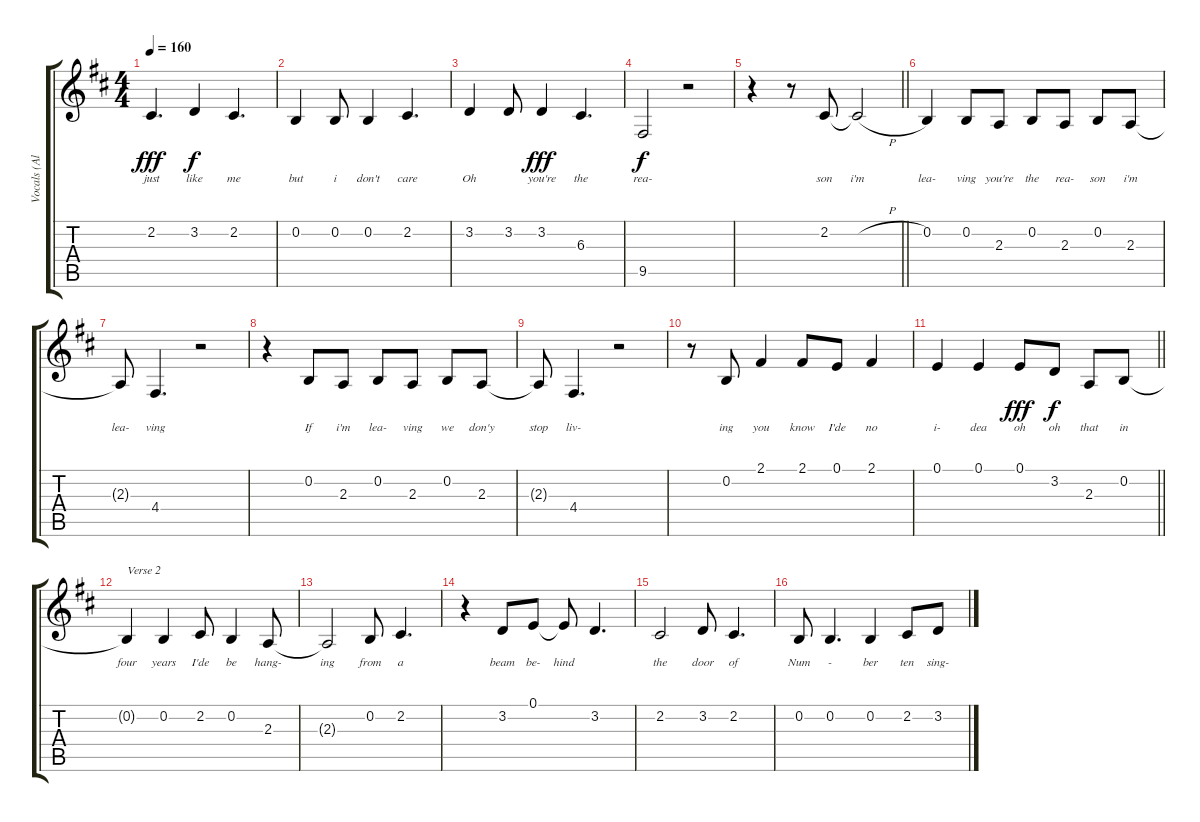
\track ("Vocals (Alex)" "Vocals (Al") {instrument sopranosax}
\staff {score tabs}
\tuning (E4 B3 G3 D3 A2 E2) {hide}
\ts (4 4)
\tempo 160
\clef g2
\ks d
2.2.4{d lyrics (0 "just") lyrics (1 "") lyrics (2 "") lyrics (3 "") lyrics (4 "") dy fff} 3.2.4{lyrics (0 "like") lyrics (1 "") lyrics (2 "") lyrics (3 "") lyrics (4 "") dy f} 2.2.4{d lyrics (0 "me") lyrics (1 "") lyrics (2 "") lyrics (3 "") lyrics (4 "")} |
0.2.4{lyrics (0 "but") lyrics (1 "") lyrics (2 "") lyrics (3 "") lyrics (4 "")} 0.2.8{lyrics (0 "i") lyrics (1 "") lyrics (2 "") lyrics (3 "") lyrics (4 "")} 0.2.4{lyrics (0 "don't") lyrics (1 "") lyrics (2 "") lyrics (3 "") lyrics (4 "")} 2.2.4{d lyrics (0 "care") lyrics (1 "") lyrics (2 "") lyrics (3 "") lyrics (4 "")} |
3.2.4{lyrics (0 "Oh") lyrics (1 "") lyrics (2 "") lyrics (3 "") lyrics (4 "")} 3.2.8{lyrics (0 "") lyrics (1 "") lyrics (2 "") lyrics (3 "") lyrics (4 "")} 3.2.4{lyrics (0 "you're") lyrics (1 "") lyrics (2 "") lyrics (3 "") lyrics (4 "") dy fff} 6.3.4{d lyrics (0 "the") lyrics (1 "") lyrics (2 "") lyrics (3 "") lyrics (4 "")} |
9.5.2{lyrics (0 "rea-") lyrics (1 "") lyrics (2 "") lyrics (3 "") lyrics (4 "") dy f} r.2 |
\barLineRight lightlight
r.4 r.8 2.2.8{lyrics (0 "son") lyrics (1 "") lyrics (2 "") lyrics (3 "") lyrics (4 "")} 2.2{h t}.2{lyrics (0 "i'm") lyrics (1 "") lyrics (2 "") lyrics (3 "") lyrics (4 "")} |
0.2.4{lyrics (0 "lea-") lyrics (1 "") lyrics (2 "") lyrics (3 "") lyrics (4 "")} 0.2.8{lyrics (0 "ving") lyrics (1 "") lyrics (2 "") lyrics (3 "") lyrics (4 "")} 2.3.8{lyrics (0 "you're") lyrics (1 "") lyrics (2 "") lyrics (3 "") lyrics (4 "")} 0.2.8{lyrics (0 "the") lyrics (1 "") lyrics (2 "") lyrics (3 "") lyrics (4 "")} 2.3.8{lyrics (0 "rea-") lyrics (1 "") lyrics (2 "") lyrics (3 "") lyrics (4 "")} 0.2.8{lyrics (0 "son") lyrics (1 "") lyrics (2 "") lyrics (3 "") lyrics (4 "")} 2.3.8{lyrics (0 "i'm") lyrics (1 "") lyrics (2 "") lyrics (3 "") lyrics (4 "")} |
2.3{t}.8{lyrics (0 "lea-") lyrics (1 "") lyrics (2 "") lyrics (3 "") lyrics (4 "")} 4.4.4{d lyrics (0 "ving") lyrics (1 "") lyrics (2 "") lyrics (3 "") lyrics (4 "")} r.2 |
r.4 0.2.8{lyrics (0 "If") lyrics (1 "") lyrics (2 "") lyrics (3 "") lyrics (4 "")} 2.3.8{lyrics (0 "i'm") lyrics (1 "") lyrics (2 "") lyrics (3 "") lyrics (4 "")} 0.2.8{lyrics (0 "lea-") lyrics (1 "") lyrics (2 "") lyrics (3 "") lyrics (4 "")} 2.3.8{lyrics (0 "ving") lyrics (1 "") lyrics (2 "") lyrics (3 "") lyrics (4 "")} 0.2.8{lyrics (0 "we") lyrics (1 "") lyrics (2 "") lyrics (3 "") lyrics (4 "")} 2.3.8{lyrics (0 "don'y") lyrics (1 "") lyrics (2 "") lyrics (3 "") lyrics (4 "")} |
2.3{t}.8{lyrics (0 "stop") lyrics (1 "") lyrics (2 "") lyrics (3 "") lyrics (4 "")} 4.4.4{d lyrics (0 "liv-") lyrics (1 "") lyrics (2 "") lyrics (3 "") lyrics (4 "")} r.2 |
r.8 0.2.8{lyrics (0 "ing") lyrics (1 "") lyrics (2 "") lyrics (3 "") lyrics (4 "")} 2.1.4{lyrics (0 "you") lyrics (1 "") lyrics (2 "") lyrics (3 "") lyrics (4 "")} 2.1.8{lyrics (0 "know") lyrics (1 "") lyrics (2 "") lyrics (3 "") lyrics (4 "")} 0.1.8{lyrics (0 "I'de") lyrics (1 "") lyrics (2 "") lyrics (3 "") lyrics (4 "")} 2.1.4{lyrics (0 "no") lyrics (1 "") lyrics (2 "") lyrics (3 "") lyrics (4 "")} |
\barLineRight lightlight
0.1.4{lyrics (0 "i-") lyrics (1 "") lyrics (2 "") lyrics (3 "") lyrics (4 "")} 0.1.4{lyrics (0 "dea") lyrics (1 "") lyrics (2 "") lyrics (3 "") lyrics (4 "")} 0.1.8{lyrics (0 "oh") lyrics (1 "") lyrics (2 "") lyrics (3 "") lyrics (4 "") dy fff} 3.2.8{lyrics (0 "oh") lyrics (1 "") lyrics (2 "") lyrics (3 "") lyrics (4 "") dy f} 2.3.8{lyrics (0 "that") lyrics (1 "") lyrics (2 "") lyrics (3 "") lyrics (4 "")} 0.2.8{lyrics (0 "in") lyrics (1 "") lyrics (2 "") lyrics (3 "") lyrics (4 "")} |
0.2{t}.4{txt "Verse 2" lyrics (0 "four") lyrics (1 "") lyrics (2 "") lyrics (3 "") lyrics (4 "")} 0.2.4{lyrics (0 "years") lyrics (1 "") lyrics (2 "") lyrics (3 "") lyrics (4 "")} 2.2.8{lyrics (0 "I'de") lyrics (1 "") lyrics (2 "") lyrics (3 "") lyrics (4 "")} 0.2.4{lyrics (0 "be") lyrics (1 "") lyrics (2 "") lyrics (3 "") lyrics (4 "")} 2.3.8{lyrics (0 "hang-") lyrics (1 "") lyrics (2 "") lyrics (3 "") lyrics (4 "")} |
2.3{t}.2{lyrics (0 "ing") lyrics (1 "") lyrics (2 "") lyrics (3 "") lyrics (4 "")} 0.2.8{lyrics (0 "from") lyrics (1 "") lyrics (2 "") lyrics (3 "") lyrics (4 "")} 2.2.4{d lyrics (0 "a") lyrics (1 "") lyrics (2 "") lyrics (3 "") lyrics (4 "")} |
r.4 3.2.8{lyrics (0 "beam") lyrics (1 "") lyrics (2 "") lyrics (3 "") lyrics (4 "")} 0.1.8{lyrics (0 "be-") lyrics (1 "") lyrics (2 "") lyrics (3 "") lyrics (4 "")} 0.1{t}.8{lyrics (0 "hind") lyrics (1 "") lyrics (2 "") lyrics (3 "") lyrics (4 "")} 3.2.4{d lyrics (0 "") lyrics (1 "") lyrics (2 "") lyrics (3 "") lyrics (4 "")} |
2.2.2{lyrics (0 "the") lyrics (1 "") lyrics (2 "") lyrics (3 "") lyrics (4 "")} 3.2.8{lyrics (0 "door") lyrics (1 "") lyrics (2 "") lyrics (3 "") lyrics (4 "")} 2.2.4{d lyrics (0 "of") lyrics (1 "") lyrics (2 "") lyrics (3 "") lyrics (4 "")} |
0.2.8{lyrics (0 "Num") lyrics (1 "") lyrics (2 "") lyrics (3 "") lyrics (4 "")} 0.2.4{d lyrics (0 "-") lyrics (1 "") lyrics (2 "") lyrics (3 "") lyrics (4 "")} 0.2.4{lyrics (0 "ber") lyrics (1 "") lyrics (2 "") lyrics (3 "") lyrics (4 "")} 2.2.8{lyrics (0 "ten") lyrics (1 "") lyrics (2 "") lyrics (3 "") lyrics (4 "")} 3.2.8{lyrics (0 "sing-") lyrics (1 "") lyrics (2 "") lyrics (3 "") lyrics (4 "")}
